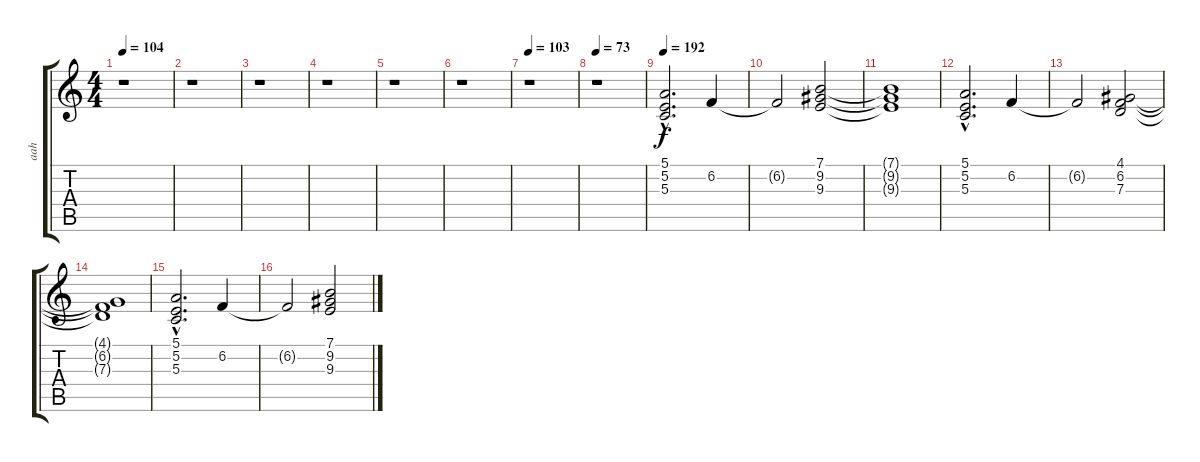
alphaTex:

\track ("aah" "aah") {instrument choiraahs}
\staff {score tabs}
\tuning (E4 B3 G3 D3 A2 E2) {hide}
\ts (4 4)
\tempo 104
\clef g2
\ks c
r.1{dy f} |
r.1 |
r.1 |
r.1 |
r.1 |
r.1 |
\tempo 103
r.1 |
\tempo 73
r.1 |
\tempo 192
(5.1 5.2{hac} 5.3).2{d} 6.2.4 |
6.2{t}.2 (7.1 9.2 9.3).2 |
(7.1{t} 9.2{t} 9.3{t}).1 |
(5.1 5.2{hac} 5.3).2{d} 6.2.4 |
6.2{t}.2 (4.1 6.2 7.3).2 |
(4.1{t} 6.2{t} 7.3{t}).1 |
(5.1 5.2{hac} 5.3).2{d} 6.2.4 |
6.2{t}.2 (7.1 9.2 9.3).2
